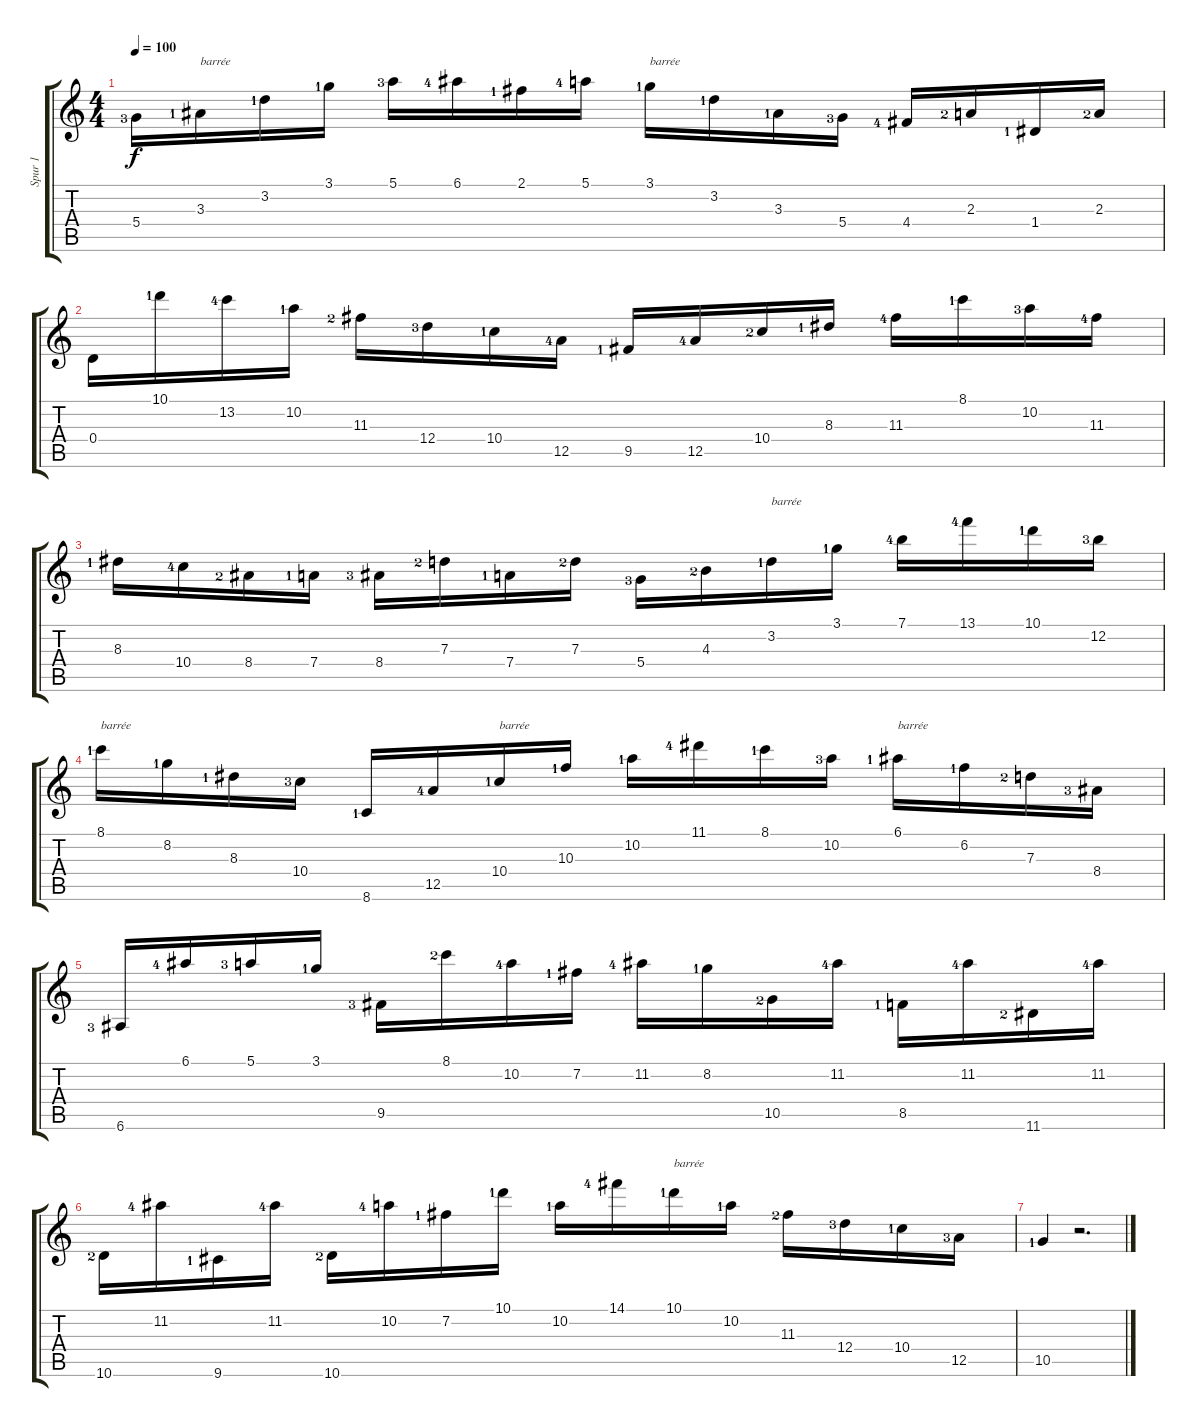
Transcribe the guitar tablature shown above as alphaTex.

\track ("Spur 1" "Spur 1") {instrument acousticguitarsteel}
\staff {score tabs}
\tuning (E4 B3 G3 D3 A2 E2) {hide}
\ts (4 4)
\tempo 100
\clef g2
\ks c
5.4{lf 4}.16{dy f} 3.3{lf 2}.16{txt "barrée"} 3.2{lf 2}.16 3.1{lf 2}.16 5.1{lf 4}.16 6.1{lf 5}.16 2.1{lf 2}.16 5.1{lf 5}.16 3.1{lf 2}.16{txt "barrée"} 3.2{lf 2}.16 3.3{lf 2}.16 5.4{lf 4}.16 4.4{lf 5}.16 2.3{lf 3}.16 1.4{lf 2}.16 2.3{lf 3}.16 |
0.4.16 10.1{lf 2}.16 13.2{lf 5}.16 10.2{lf 2}.16 11.3{lf 3}.16 12.4{lf 4}.16 10.4{lf 2}.16 12.5{lf 5}.16 9.5{lf 2}.16 12.5{lf 5}.16 10.4{lf 3}.16 8.3{lf 2}.16 11.3{lf 5}.16 8.1{lf 2}.16 10.2{lf 4}.16 11.3{lf 5}.16 |
8.3{lf 2}.16 10.4{lf 5}.16 8.4{lf 3}.16 7.4{lf 2}.16 8.4{lf 4}.16 7.3{lf 3}.16 7.4{lf 2}.16 7.3{lf 3}.16 5.4{lf 4}.16 4.3{lf 3}.16 3.2{lf 2}.16{txt "barrée"} 3.1{lf 2}.16 7.1{lf 5}.16 13.1{lf 5}.16 10.1{lf 2}.16 12.2{lf 4}.16 |
8.1{lf 2}.16{txt "barrée"} 8.2{lf 2}.16 8.3{lf 2}.16 10.4{lf 4}.16 8.6{lf 2}.16 12.5{lf 5}.16 10.4{lf 2}.16{txt "barrée"} 10.3{lf 2}.16 10.2{lf 2}.16 11.1{lf 5}.16 8.1{lf 2}.16 10.2{lf 4}.16 6.1{lf 2}.16{txt "barrée"} 6.2{lf 2}.16 7.3{lf 3}.16 8.4{lf 4}.16 |
6.6{lf 4}.16 6.1{lf 5}.16 5.1{lf 4}.16 3.1{lf 2}.16 9.5{lf 4}.16 8.1{lf 3}.16 10.2{lf 5}.16 7.2{lf 2}.16 11.2{lf 5}.16 8.2{lf 2}.16 10.5{lf 3}.16 11.2{lf 5}.16 8.5{lf 2}.16 11.2{lf 5}.16 11.6{lf 3}.16 11.2{lf 5}.16 |
10.6{lf 3}.16 11.2{lf 5}.16 9.6{lf 2}.16 11.2{lf 5}.16 10.6{lf 3}.16 10.2{lf 5}.16 7.2{lf 2}.16 10.1{lf 2}.16 10.2{lf 2}.16 14.1{lf 5}.16 10.1{lf 2}.16{txt "barrée"} 10.2{lf 2}.16 11.3{lf 3}.16 12.4{lf 4}.16 10.4{lf 2}.16 12.5{lf 4}.16 |
10.5{lf 2}.4 r.2{d}
